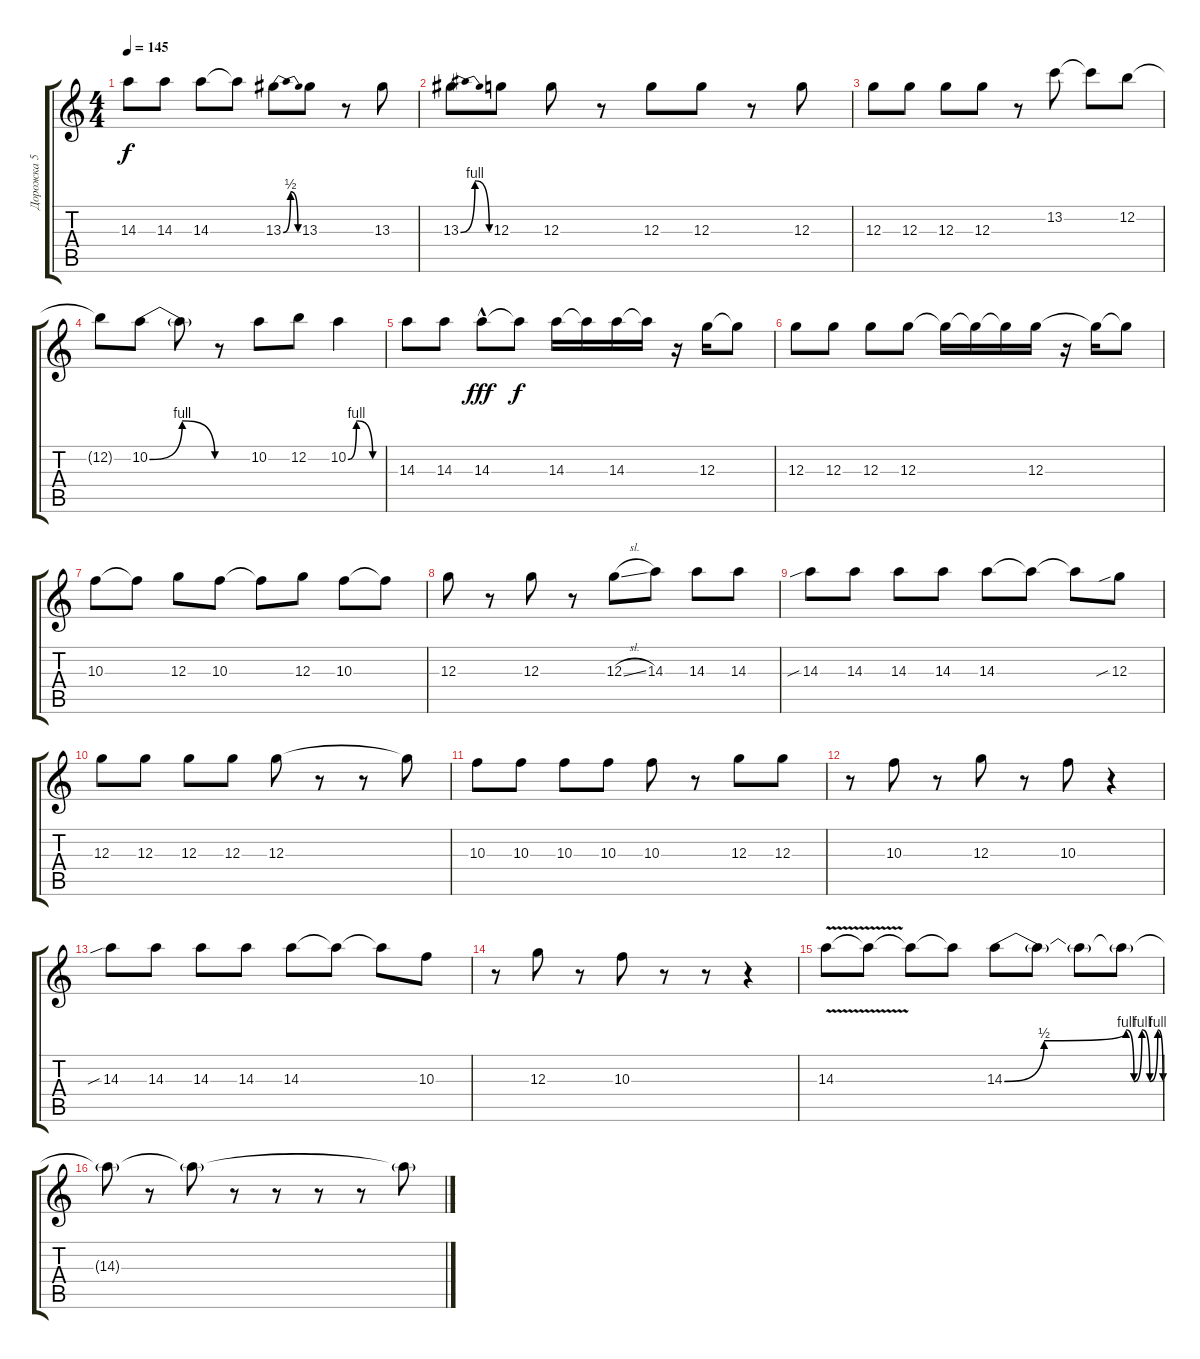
\track ("Дорожка 5" "Дорожка 5") {instrument electricguitarjazz}
\staff {score tabs}
\tuning (E4 B3 G3 D3 A2 E2) {hide}
\ts (4 4)
\tempo 145
\clef g2
\ks c
14.3.8{dy f} 14.3.8 14.3.8 14.3{t}.8 13.3{be (bendrelease 0 0 15 2 15 2 60 0)}.8 13.3.8 r.8 13.3.8 |
13.3{be (bendrelease 0 0 15 4 15 4 60 0)}.8 12.3.8 12.3.8 r.8 12.3.8 12.3.8 r.8 12.3.8 |
12.3.8 12.3.8 12.3.8 12.3.8 r.8 13.2.8 13.2{t}.8 12.2.8 |
12.2{t}.8 10.2{be (bendrelease 0 0 15 4 15 4 60 0)}.8 10.2{t}.8 r.8 10.2.8 12.2.8 10.2{be (custom 0 0 15 4 44 0 55 0 58 0 60 0)}.4 |
14.3.8 14.3.8 14.3{hac}.8{dy fff} 14.3{t}.8{dy f} 14.3.16 14.3{t}.16 14.3.16 14.3{t}.16 r.16 12.3.16 12.3{t}.8 |
12.3.8 12.3.8 12.3.8 12.3.8 12.3{t}.16 12.3{t}.16 12.3{t}.16 12.3.16 r.16 12.3{t}.16 12.3{t}.8 |
10.3.8 10.3{t}.8 12.3.8 10.3.8 10.3{t}.8 12.3.8 10.3.8 10.3{t}.8 |
12.3.8 r.8 12.3.8 r.8 12.3{sl}.8 14.3.8 14.3.8 14.3.8 |
14.3{sib}.8 14.3.8 14.3.8 14.3.8 14.3.8 14.3{t}.8 14.3{t}.8 12.3{sib}.8 |
12.3.8 12.3.8 12.3.8 12.3.8 12.3.8 r.8 r.8 12.3{t}.8 |
10.3.8 10.3.8 10.3.8 10.3.8 10.3.8 r.8 12.3.8 12.3.8 |
r.8 10.3.8 r.8 12.3.8 r.8 10.3.8 r.4 |
14.3{sib}.8 14.3.8 14.3.8 14.3.8 14.3.8 14.3{t}.8 14.3{t}.8 10.3.8 |
r.8 12.3.8 r.8 10.3.8 r.8 r.8 r.4 |
14.3{v}.8 14.3{t}.8 14.3{t}.8 14.3{t}.8 14.3{be (custom 0 0 15 2 46 4 49 0 52 4 55 0 58 4 60 0)}.8 14.3{t}.8 14.3{t}.8 14.3{t}.8 |
14.3{t}.8 r.8 14.3{t}.8 r.8 r.8 r.8 r.8 14.3{t}.8
